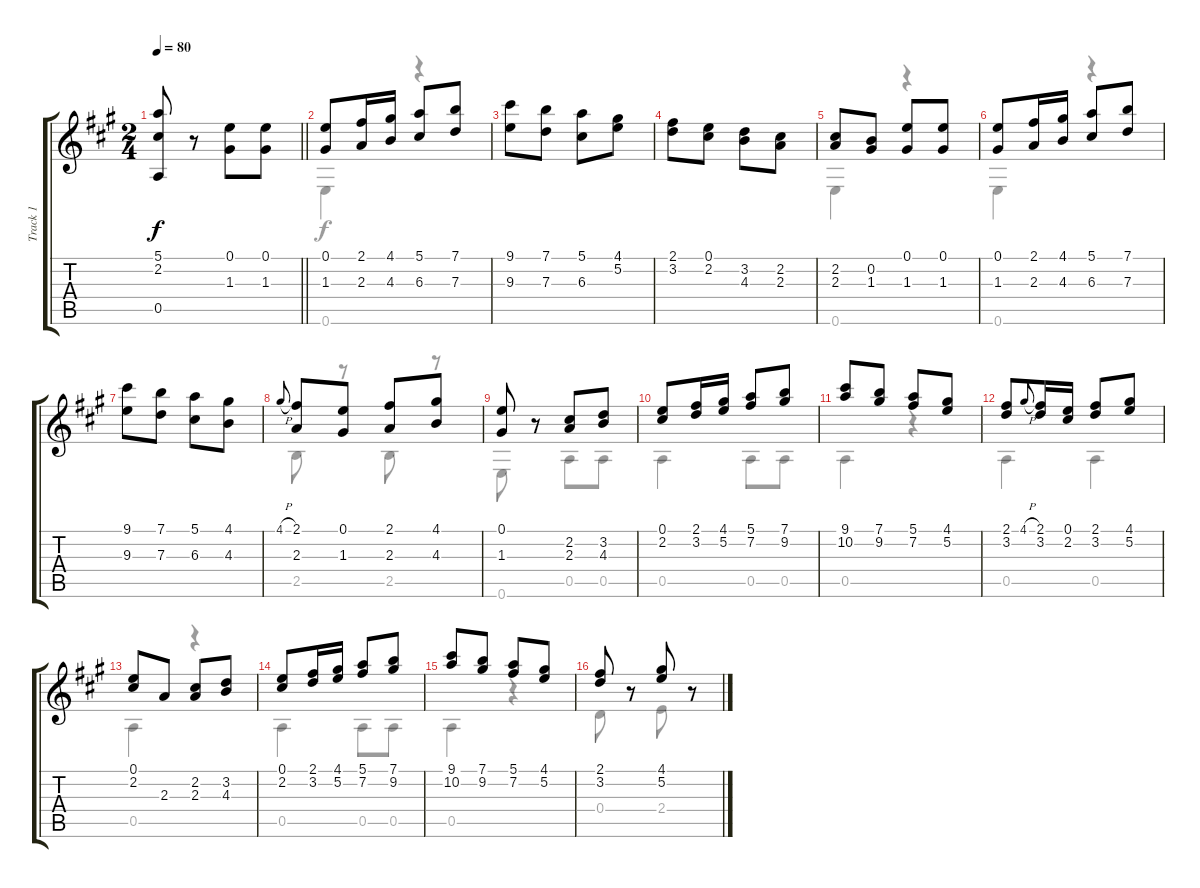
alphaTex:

\track ("Track 1" "Track 1") {instrument acousticguitarnylon}
\staff {score tabs}
\tuning (E4 B3 G3 D3 A2 E2) {hide}
\voice
\ts (2 4)
\tempo 80
\clef g2
\barLineRight lightlight
\ks a
(5.1 2.2 0.5).8{dy f} r.8 (0.1 1.3).8 (0.1 1.3).8 |
(0.1 1.3).8 (2.1 2.3).16 (4.1 4.3).16 (5.1 6.3).8 (7.1 7.3).8 |
(9.1 9.3).8 (7.1 7.3).8 (5.1 6.3).8 (4.1 5.2).8 |
(2.1 3.2).8 (0.1 2.2).8 (3.2 4.3).8 (2.2 2.3).8 |
(2.2 2.3).8 (0.2 1.3).8 (0.1 1.3).8 (0.1 1.3).8 |
(0.1 1.3).8 (2.1 2.3).16 (4.1 4.3).16 (5.1 6.3).8 (7.1 7.3).8 |
(9.1 9.3).8 (7.1 7.3).8 (5.1 6.3).8 (4.1 4.3).8 |
4.1{h}.8{gr onbeat} (2.1 2.3).8 (0.1 1.3).8 (2.1 2.3).8 (4.1 4.3).8 |
(0.1 1.3).8 r.8 (2.2 2.3).8 (3.2 4.3).8 |
(0.1 2.2).8 (2.1 3.2).16 (4.1 5.2).16 (5.1 7.2).8 (7.1 9.2).8 |
(9.1 10.2).8 (7.1 9.2).8 (5.1 7.2).8 (4.1 5.2).8 |
(2.1 3.2).8 4.1{h}.8{gr onbeat} (2.1 3.2).16 (0.1 2.2).16 (2.1 3.2).8 (4.1 5.2).8 |
(0.1 2.2).8 2.3.8 (2.2 2.3).8 (3.2 4.3).8 |
(0.1 2.2).8 (2.1 3.2).16 (4.1 5.2).16 (5.1 7.2).8 (7.1 9.2).8 |
(9.1 10.2).8 (7.1 9.2).8 (5.1 7.2).8 (4.1 5.2).8 |
(2.1 3.2).8 r.8 (4.1 5.2).8 r.8
\voice
\clef g2
\ottava regular
\simile none
\barLineRight lightlight
\ks a
|
0.6.4 r.4 |
|
|
0.6.4 r.4 |
0.6.4 r.4 |
|
2.5.8 r.8 2.5.8 r.8 |
0.6.8 r.8 0.5.8 0.5.8 |
0.5.4 0.5.8 0.5.8 |
0.5.4 r.4 |
0.5.4 0.5.4 |
0.5.4 r.4 |
0.5.4 0.5.8 0.5.8 |
0.5.4 r.4 |
0.4.8 r.8 2.4.8 r.8
